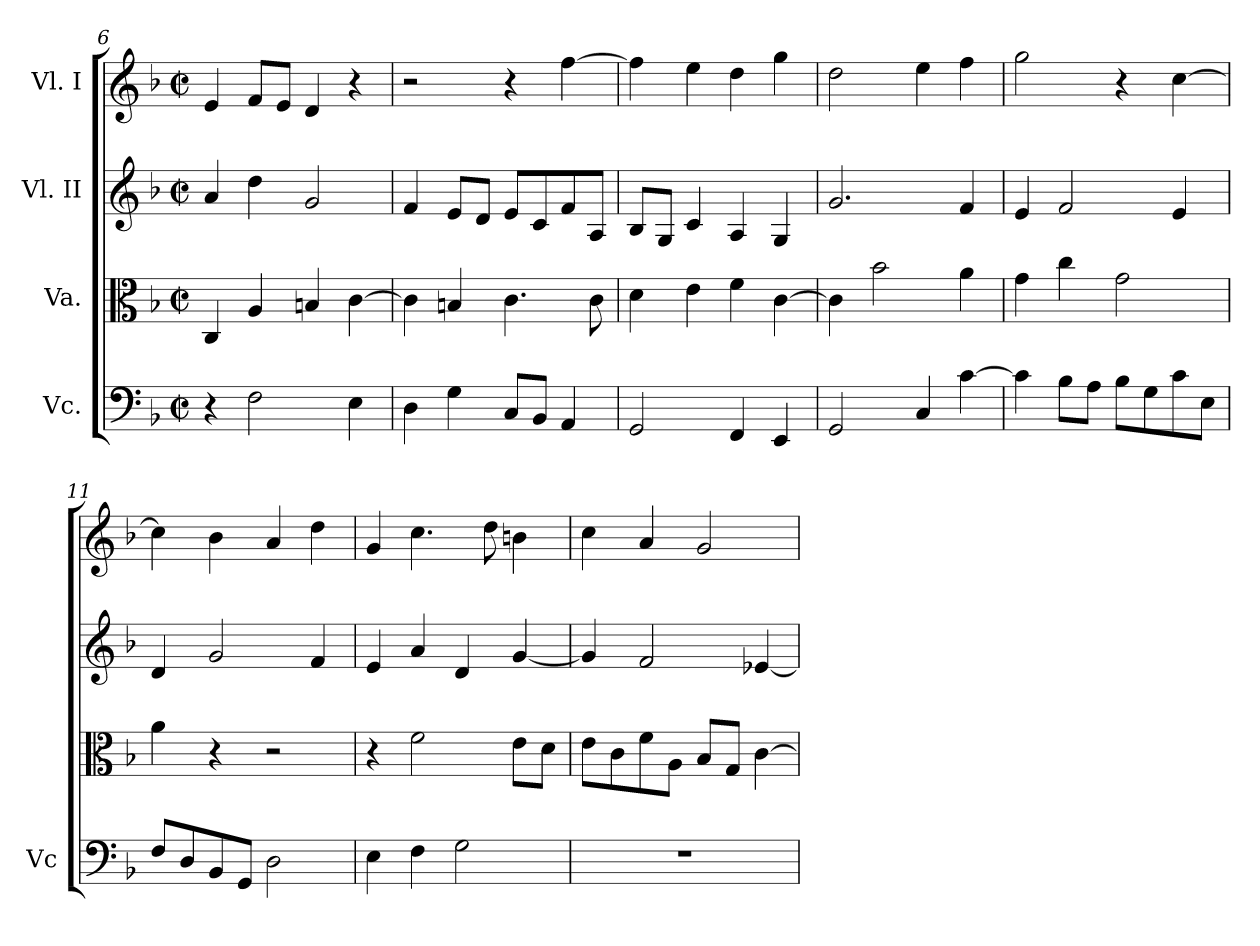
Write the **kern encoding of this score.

**kern	**kern	**kern	**kern
*part4	*part3	*part2	*part1
*staff4	*staff3	*staff2	*staff1
*I"Vc.	*I"Va.	*I"Vl. II	*I"Vl. I
*I'Vc	*	*	*
*clefF4	*clefC3	*clefG2	*clefG2
*k[b-]	*k[b-]	*k[b-]	*k[b-]
*F:	*F:	*F:	*F:
*M2/2	*M2/2	*M2/2	*M2/2
*met(c|)	*met(c|)	*met(c|)	*met(c|)
=6	=6	=6	=6
4r	4C!/	4a!/	4e!/
2F\	4A/	4dd!\	8f!/L
.	.	.	8e!/J
.	4Bn/	2g!/	4d!/
4E\	[4c\	.	4r
=7	=7	=7	=7
4D\	4c\]	4f/	2r
4G\	4Bn/	8e/L	.
.	.	8d/J	.
8C/L	4.c\	8e/L	4r
8BB-/J	.	8c/	.
4AA/	.	8f/	[4ff\
.	8c\	8A/J	.
=8	=8	=8	=8
2GG/	4d\	8B-/L	4ff\]
.	.	8G/J	.
.	4e\	4c/	4ee\
4FF/	4f\	4A/	4dd\
4EE/	[4c\	4G/	4gg\
=9	=9	=9	=9
2GG/	4c\]	2.g/	2dd\
.	2b-\	.	.
4C/	.	.	4ee\
[4c\	4a\	4f/	4ff\
=10	=10	=10	=10
4c\]	4g\	4e/	2gg\
8B-\L	4cc\	2f/	.
8A\J	.	.	.
8B-\L	2g\	.	4r
8G\	.	.	.
8c\	.	4e/	[4cc\
8E\J	.	.	.
=11	=11	=11	=11
8F/L	4a\	4d/	4cc\]
8D/	.	.	.
8BB-/	4r	2g/	4b-\
8GG/J	.	.	.
2D\	2r	.	4a/
.	.	4f/	4dd\
=12	=12	=12	=12
4E\	4r	4e/	4g/
4F\	2f\	4a/	4.cc\
2G\	.	4d/	.
.	.	.	8dd\
.	8e\L	[4g/	4bn\
.	8d\J	.	.
=13	=13	=13	=13
1r	8e\L	4g/]	4cc\
.	8c\	.	.
.	8f\	2f/	4a/
.	8A\J	.	.
.	8B-/L	.	2g/
.	8G/J	.	.
.	[4c\	[4e-X/	.
=	=	=	=
*-	*-	*-	*-
